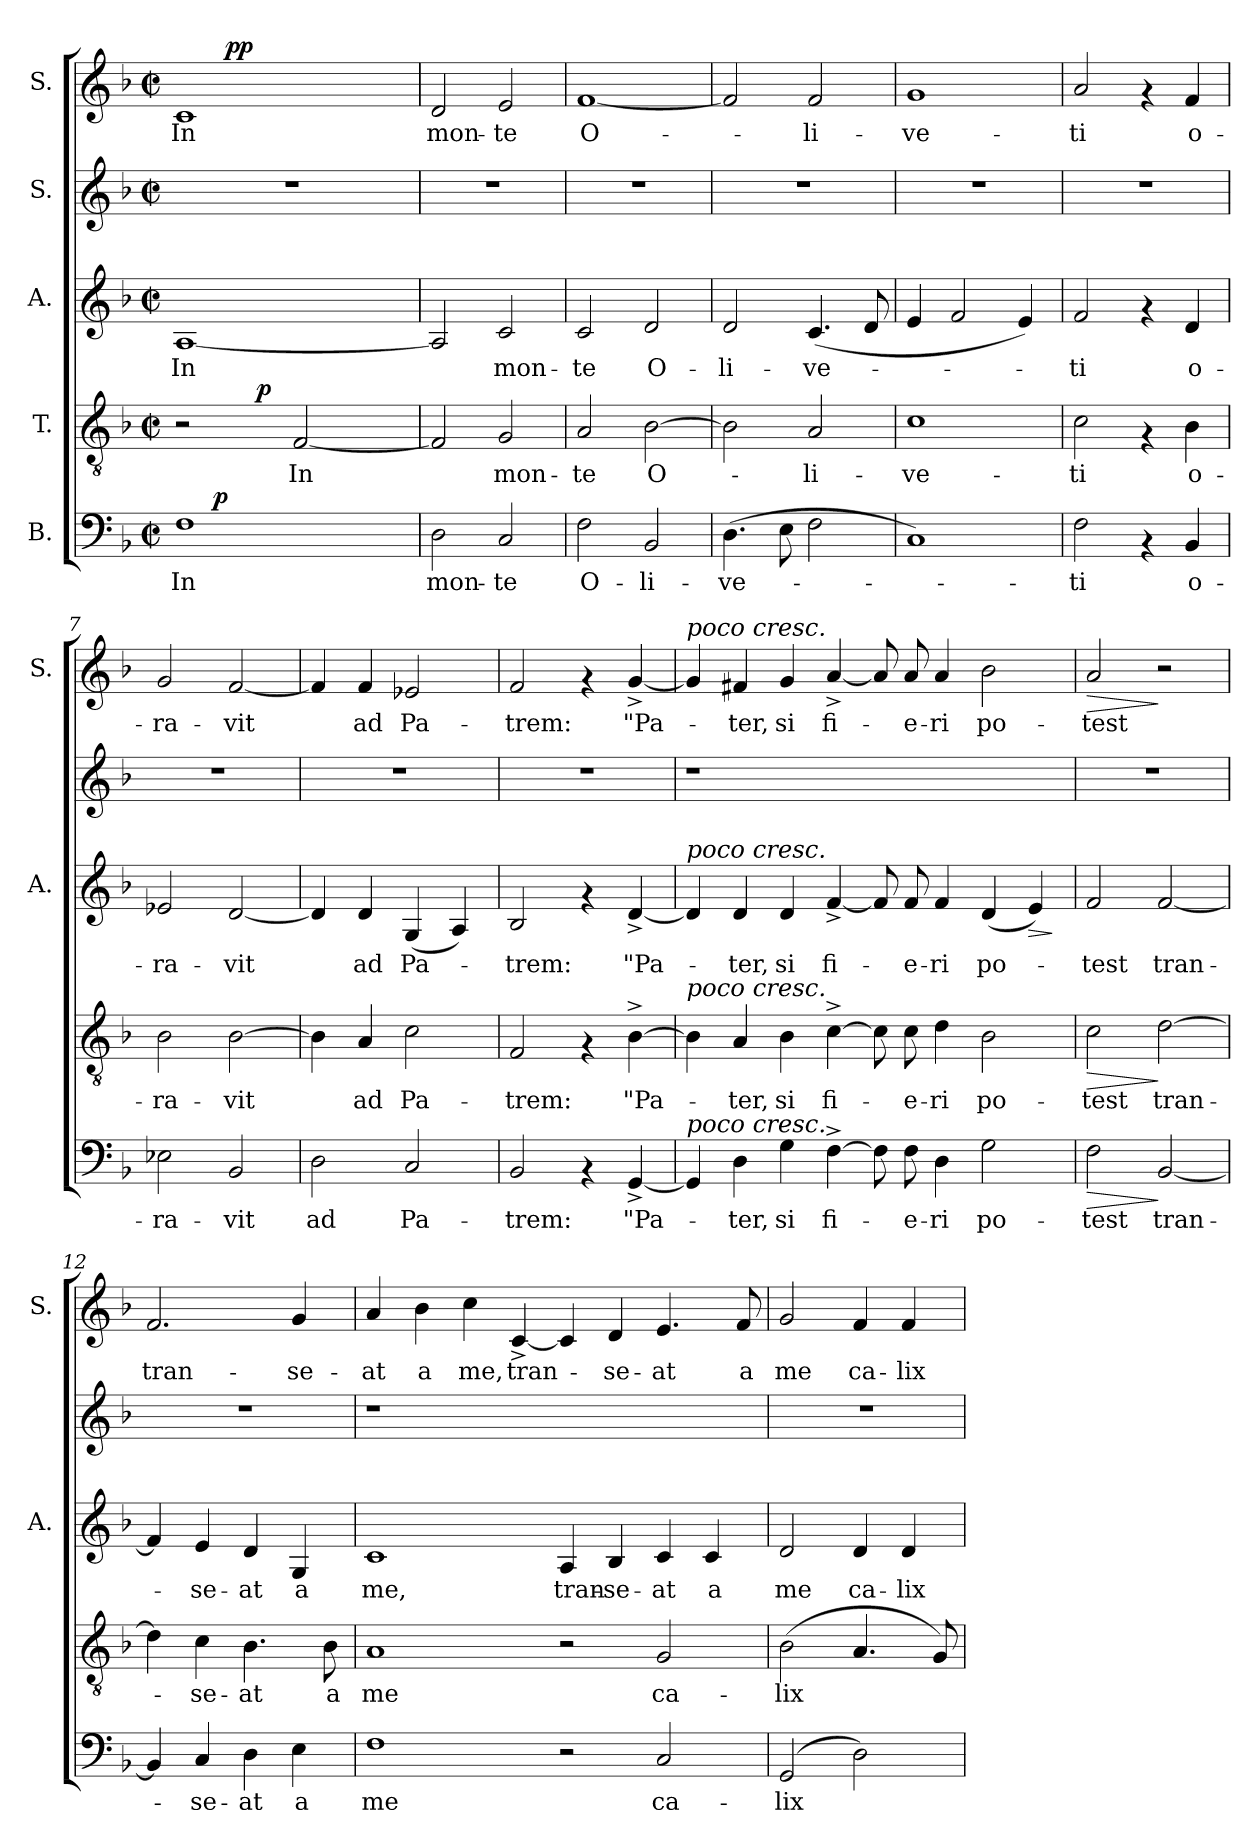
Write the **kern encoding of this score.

**kern	**text	**dynam	**kern	**text	**dynam	**kern	**text	**dynam	**kern	**kern	**text	**dynam
*part5	*part5	*part5	*part4	*part4	*part4	*part3	*part3	*part3	*part2	*part1	*part1	*part1
*staff5	*staff5	*staff5	*staff4	*staff4	*staff4	*staff3	*staff3	*staff3	*staff2	*staff1	*staff1	*staff1
*I"B.	*	*	*I"T.	*	*	*I"A.	*	*	*I"S.	*I"S.	*	*
*	*	*	*	*	*	*I'A.	*	*	*	*I'S.	*	*
*clefF4	*	*	*clefGv2	*	*	*clefG2	*	*	*clefG2	*clefG2	*	*
*k[b-]	*	*	*k[b-]	*	*	*k[b-]	*	*	*k[b-]	*k[b-]	*	*
*F:	*	*	*F:	*	*	*F:	*	*	*F:	*F:	*	*
*M2/2	*	*	*M2/2	*	*	*M2/2	*	*	*M2/2	*M2/2	*	*
*met(c|)	*	*	*met(c|)	*	*	*met(c|)	*	*	*met(c|)	*met(c|)	*	*
=1	=1	=1	=1	=1	=1	=1	=1	=1	=1	=1	=1	=1
!	!LO:LY:b	!	!	!	!	!	!LO:LY:b	!	!	!	!LO:LY:b	!
*^	*	*	*^	*	*	*	*	*	*	*^	*	*
1F	8.ryy	In	.	2r	4ryy	.	.	[>1A	In	.	1r	1c	8..ryy	In	.
!	!	!	!LO:DY:a	!	!	!	!	!	!	!	!	!	!	!	!
.	2ryy	.	p	.	.	.	.	.	.	.	.	.	.	.	.
!	!	!	!	!	!	!	!	!	!	!	!	!	!	!	!LO:DY:a
!	!	!	!	!	!	!	!	!	!	!	!	!	!	!	!LO:DY:n=1:b
.	.	.	.	.	.	.	.	.	.	.	.	.	2ryy	.	p p
.	.	.	.	.	16ryy	.	.	.	.	.	.	.	.	.	.
!	!	!	!	!	!	!	!LO:DY:a	!	!	!	!	!	!	!	!
.	.	.	.	.	2ryy	.	p	.	.	.	.	.	.	.	.
!	!	!	!	!	!	!LO:LY:b	!	!	!	!	!	!	!	!	!
.	.	.	.	[>2F/	.	In	.	.	.	.	.	.	.	.	.
.	4ryy	.	.	.	.	.	.	.	.	.	.	.	.	.	.
.	.	.	.	.	.	.	.	.	.	.	.	.	4ryy	.	.
.	.	.	.	.	8.ryy	.	.	.	.	.	.	.	.	.	.
.	16ryy	.	.	.	.	.	.	.	.	.	.	.	.	.	.
.	.	.	.	.	.	.	.	.	.	.	.	.	32ryy	.	.
=2	=2	=2	=2	=2	=2	=2	=2	=2	=2	=2	=2	=2	=2	=2	=2
!	!	!LO:LY:b	!	!	!	!	!	!	!	!	!	!	!	!LO:LY:b	!
*v	*v	*	*	*	*	*	*	*	*	*	*	*v	*v	*	*
*	*	*	*v	*v	*	*	*	*	*	*	*	*	*
2D\	mon-	.	2F/]	.	.	2A/]	.	.	1r	2d/	mon-	.
!	!LO:LY:b	!	!	!LO:LY:b	!	!	!LO:LY:b	!	!	!	!LO:LY:b	!
2C/	-te	.	2G/	mon-	.	2c/	mon-	.	.	2e/	-te	.
=3	=3	=3	=3	=3	=3	=3	=3	=3	=3	=3	=3	=3
!	!LO:LY:b	!	!	!LO:LY:b	!	!	!LO:LY:b	!	!	!	!LO:LY:b	!
2F\	O-	.	2A/	-te	.	2c/	-te	.	1r	[>1f	O-	.
!	!LO:LY:b	!	!	!LO:LY:b	!	!	!LO:LY:b	!	!	!	!	!
2BB-/	-li-	.	[>2B-\	O-	.	2d/	O-	.	.	.	.	.
=4	=4	=4	=4	=4	=4	=4	=4	=4	=4	=4	=4	=4
!	!LO:LY:b	!	!	!	!	!	!LO:LY:b	!	!	!	!	!
(>4.D\	-ve-	.	2B-\]	.	.	2d/	-li-	.	1r	2f/]	.	.
8E\	.	.	.	.	.	.	.	.	.	.	.	.
!	!	!	!	!LO:LY:b	!	!	!LO:LY:b	!	!	!	!LO:LY:b	!
2F\	.	.	2A/	-li-	.	(>4.c/	-ve-	.	.	2f/	-li-	.
.	.	.	.	.	.	8d/	.	.	.	.	.	.
=5	=5	=5	=5	=5	=5	=5	=5	=5	=5	=5	=5	=5
!	!	!	!	!LO:LY:b	!	!	!	!	!	!	!LO:LY:b	!
1C)	.	.	1c	-ve-	.	4e/	.	.	1r	1g	-ve-	.
.	.	.	.	.	.	2f/	.	.	.	.	.	.
.	.	.	.	.	.	4e/)	.	.	.	.	.	.
=6	=6	=6	=6	=6	=6	=6	=6	=6	=6	=6	=6	=6
!	!LO:LY:b	!	!	!LO:LY:b	!	!	!LO:LY:b	!	!	!	!LO:LY:b	!
2F\	-ti	.	2c\	-ti	.	2f/	-ti	.	1r	2a/	-ti	.
4rAA	.	.	4rF	.	.	4rf	.	.	.	4rf	.	.
!	!LO:LY:b	!	!	!LO:LY:b	!	!	!LO:LY:b	!	!	!	!LO:LY:b	!
4BB-/	o-	.	4B-\	o-	.	4d/	o-	.	.	4f/	o-	.
=7	=7	=7	=7	=7	=7	=7	=7	=7	=7	=7	=7	=7
!	!LO:LY:b	!	!	!LO:LY:b	!	!	!LO:LY:b	!	!	!	!LO:LY:b	!
2E-X\	-ra-	.	2B-\	-ra-	.	2e-X/	-ra-	.	1r	2g/	-ra-	.
!	!LO:LY:b	!	!	!LO:LY:b	!	!	!LO:LY:b	!	!	!	!LO:LY:b	!
2BB-/	-vit	.	[>2B-\	-vit	.	[>2d/	-vit	.	.	[>2f/	-vit	.
=8	=8	=8	=8	=8	=8	=8	=8	=8	=8	=8	=8	=8
!	!LO:LY:b	!	!	!	!	!	!	!	!	!	!	!
2D\	ad	.	4B-\]	.	.	4d/]	.	.	1r	4f/]	.	.
!	!	!	!	!LO:LY:b	!	!	!LO:LY:b	!	!	!	!LO:LY:b	!
.	.	.	4A/	ad	.	4d/	ad	.	.	4f/	ad	.
!	!LO:LY:b	!	!	!LO:LY:b	!	!	!LO:LY:b	!	!	!	!LO:LY:b	!
2C/	Pa-	.	2c\	Pa-	.	(>4G/	Pa-	.	.	2e-X/	Pa-	.
.	.	.	.	.	.	4A/)	.	.	.	.	.	.
!!LO:LB:g=z
=9	=9	=9	=9	=9	=9	=9	=9	=9	=9	=9	=9	=9
!	!LO:LY:b	!	!	!LO:LY:b	!	!	!LO:LY:b	!	!	!	!LO:LY:b	!
2BB-/	-trem:	.	2F/	-trem:	.	2B-/	-trem:	.	1r	2f/	-trem:	.
4rAA	.	.	4rF	.	.	4rf	.	.	.	4rf	.	.
!	!LO:LY:b	!	!	!LO:LY:b	!	!	!LO:LY:b	!	!	!	!LO:LY:b	!
[>4GG^</	"Pa-	.	[>4B-^>\	"Pa-	.	[>4d^</	"Pa-	.	.	[>4g^</	"Pa-	.
=10	=10	=10	=10	=10	=10	=10	=10	=10	=10	=10	=10	=10
!	!	!	!	!	!	!	!	!	!	!LO:TX:a:i:t=poco cresc.	!	!
!	!	!	!	!	!	!LO:TX:a:i:t=poco cresc.	!	!	!	!	!	!
!	!	!	!LO:TX:a:i:t=poco cresc.	!	!	!	!	!	!	!	!	!
!LO:TX:a:i:t=poco cresc.	!	!	!	!	!	!	!	!	!	!	!	!
4GG/]	.	.	4B-\]	.	.	4d/]	.	.	1r	4g/]	.	.
!	!LO:LY:b	!	!	!LO:LY:b	!	!	!LO:LY:b	!	!	!	!LO:LY:b	!
4D\	-ter,	.	4A/	-ter,	.	4d/	-ter,	.	.	4f#X/	-ter,	.
!	!LO:LY:b	!	!	!LO:LY:b	!	!	!LO:LY:b	!	!	!	!LO:LY:b	!
4G\	si	.	4B-\	si	.	4d/	si	.	.	4g/	si	.
!	!LO:LY:b	!	!	!LO:LY:b	!	!	!LO:LY:b	!	!	!	!LO:LY:b	!
[>4F^>\	fi-	.	[>4c^>\	fi-	.	[>4f^</	fi-	.	.	[>4a^</	fi-	.
8F\]	.	.	8c\]	.	.	8f/]	.	.	1ryy	8a/]	.	.
!	!LO:LY:b	!	!	!LO:LY:b	!	!	!LO:LY:b	!	!	!	!LO:LY:b	!
8F\	-e-	.	8c\	-e-	.	8f/	-e-	.	.	8a/	-e-	.
!	!LO:LY:b	!	!	!LO:LY:b	!	!	!LO:LY:b	!	!	!	!LO:LY:b	!
4D\	-ri	.	4d\	-ri	.	4f/	-ri	.	.	4a/	-ri	.
!	!LO:LY:b	!	!	!LO:LY:b	!	!	!LO:LY:b	!	!	!	!LO:LY:b	!
2G\	po-	.	2B-\	po-	.	(>4d/	po-	.	.	2b-\	po-	.
!	!	!	!	!	!	!	!	!LO:HP:b	!	!	!	!
.	.	.	.	.	.	4e/)	.	>	.	.	.	.
.	.	.	.	.	.	.	.	]	.	.	.	.
=11	=11	=11	=11	=11	=11	=11	=11	=11	=11	=11	=11	=11
!	!LO:LY:b	!LO:HP:b	!	!LO:LY:b	!LO:HP:b	!	!LO:LY:b	!	!	!	!LO:LY:b	!LO:HP:b
2F\	-test	>	2c\	-test	>	2f/	-test	.	1r	2a/	-test	>
!	!LO:LY:b	!	!	!LO:LY:b	!	!	!LO:LY:b	!	!	!	!	!
[>2BB-/	tran-	]	[>2d\	tran-	]	[>2f/	tran-	.	.	2r	.	]
=12	=12	=12	=12	=12	=12	=12	=12	=12	=12	=12	=12	=12
!	!	!	!	!	!	!	!	!	!	!	!LO:LY:b	!
4BB-/]	.	.	4d\]	.	.	4f/]	.	.	1r	2.f/	tran-	.
!	!LO:LY:b	!	!	!LO:LY:b	!	!	!LO:LY:b	!	!	!	!	!
4C/	-se-	.	4c\	-se-	.	4e/	-se-	.	.	.	.	.
!	!LO:LY:b	!	!	!LO:LY:b	!	!	!LO:LY:b	!	!	!	!	!
4D\	-at	.	4.B-\	-at	.	4d/	-at	.	.	.	.	.
!	!LO:LY:b	!	!	!	!	!	!LO:LY:b	!	!	!	!LO:LY:b	!
4E\	a	.	.	.	.	4G/	a	.	.	4g/	-se-	.
!	!	!	!	!LO:LY:b	!	!	!	!	!	!	!	!
.	.	.	8B-\	a	.	.	.	.	.	.	.	.
=13	=13	=13	=13	=13	=13	=13	=13	=13	=13	=13	=13	=13
!	!LO:LY:b	!	!	!LO:LY:b	!	!	!LO:LY:b	!	!	!	!LO:LY:b	!
1F	me	.	1A	me	.	1c	me,	.	1r	4a/	-at	.
!	!	!	!	!	!	!	!	!	!	!	!LO:LY:b	!
.	.	.	.	.	.	.	.	.	.	4b-\	a	.
!	!	!	!	!	!	!	!	!	!	!	!LO:LY:b	!
.	.	.	.	.	.	.	.	.	.	4cc\	me,	.
!	!	!	!	!	!	!	!	!	!	!	!LO:LY:b	!
.	.	.	.	.	.	.	.	.	.	[>4c^</	tran-	.
!	!	!	!	!	!	!	!LO:LY:b	!	!	!	!	!
2r	.	.	2r	.	.	4A/	tran-	.	1ryy	4c/]	.	.
!	!	!	!	!	!	!	!LO:LY:b	!	!	!	!LO:LY:b	!
.	.	.	.	.	.	4B-/	-se-	.	.	4d/	-se-	.
!	!LO:LY:b	!	!	!LO:LY:b	!	!	!LO:LY:b	!	!	!	!LO:LY:b	!
2C/	ca-	.	2G/	ca-	.	4c/	-at	.	.	4.e/	-at	.
!	!	!	!	!	!	!	!LO:LY:b	!	!	!	!	!
.	.	.	.	.	.	4c/	a	.	.	.	.	.
!	!	!	!	!	!	!	!	!	!	!	!LO:LY:b	!
.	.	.	.	.	.	.	.	.	.	8f/	a	.
!!LO:PB:g=z
=14	=14	=14	=14	=14	=14	=14	=14	=14	=14	=14	=14	=14
!	!LO:LY:b	!	!	!LO:LY:b	!	!	!LO:LY:b	!	!	!	!LO:LY:b	!
(>2GG/	-lix	.	(>2B-\	-lix	.	2d/	me	.	1r	2g/	me	.
!	!	!	!	!	!	!	!LO:LY:b	!	!	!	!LO:LY:b	!
2D\)	.	.	4.A/	.	.	4d/	ca-	.	.	4f/	ca-	.
!	!	!	!	!	!	!	!LO:LY:b	!	!	!	!LO:LY:b	!
.	.	.	.	.	.	4d/	-lix	.	.	4f/	-lix	.
.	.	.	8G/)	.	.	.	.	.	.	.	.	.
=	=	=	=	=	=	=	=	=	=	=	=	=
*-	*-	*-	*-	*-	*-	*-	*-	*-	*-	*-	*-	*-
